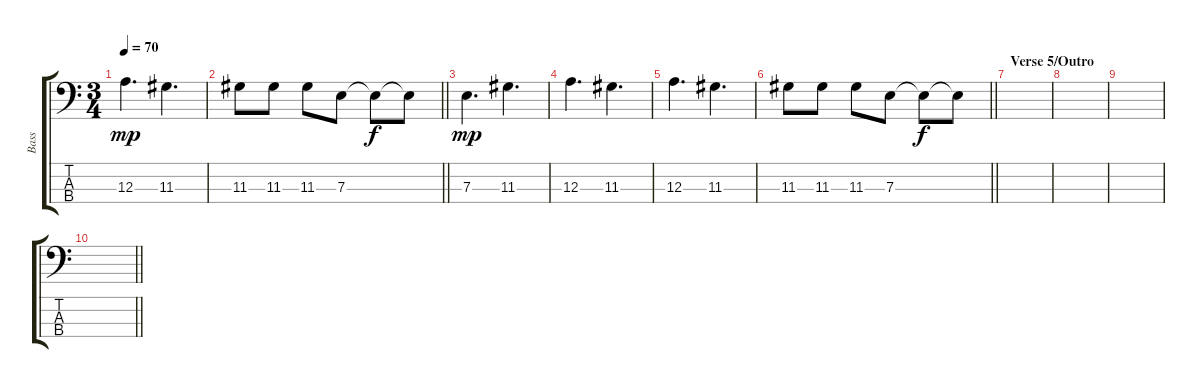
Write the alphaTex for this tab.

\track ("Bass" "Bass") {instrument electricbassfinger}
\staff {score tabs}
\tuning (G2 D2 A1 E1) {hide}
\ts (3 4)
\tempo 70
\clef f4
\ks c
12.3.4{d dy mp} 11.3.4{d} |
\barLineRight lightlight
11.3.8 11.3.8 11.3.8 7.3.8 7.3{t}.8{dy f} 7.3{t}.8 |
7.3.4{d dy mp} 11.3.4{d} |
12.3.4{d} 11.3.4{d} |
12.3.4{d} 11.3.4{d} |
\barLineRight lightlight
11.3.8 11.3.8 11.3.8 7.3.8 7.3{t}.8{dy f} 7.3{t}.8 |
\section ("" "Verse 5/Outro")
|
|
|
\barLineRight lightlight
